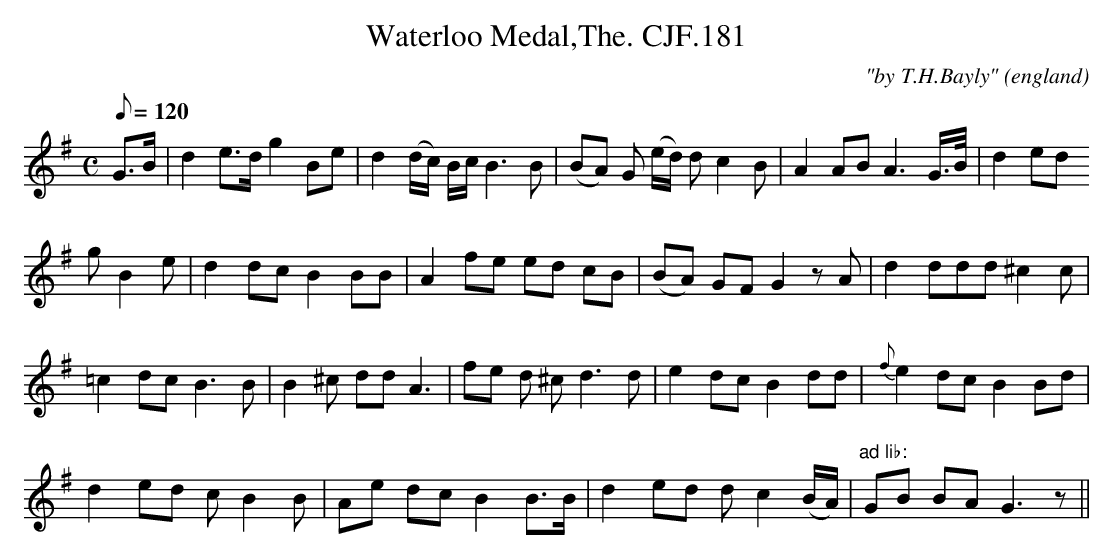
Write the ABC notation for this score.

X:1
T:Waterloo Medal,The. CJF.181
O:england
M:C
L:1/8
Q:120
C:"by T.H.Bayly"
K:G
G>B|d2e>dg2Be|d2(d/c/) B/c/B3B|(BA) G (e/d/) dc2B|A2ABA3G3/4B/4|d2ed
gB2e|d2dcB2BB|A2fe ed cB|(BA) GFG2zA|d2ddd^c2c|
=c2dcB3B|B2^c ddA3|fe d ^chd3d|e2dcB2dd|{f}e2dcB2Bd|
d2ed cB2B|Ae dcB2B>B|d2ed dc2(B/A/)|"ad lib:"GB BA G3z||
